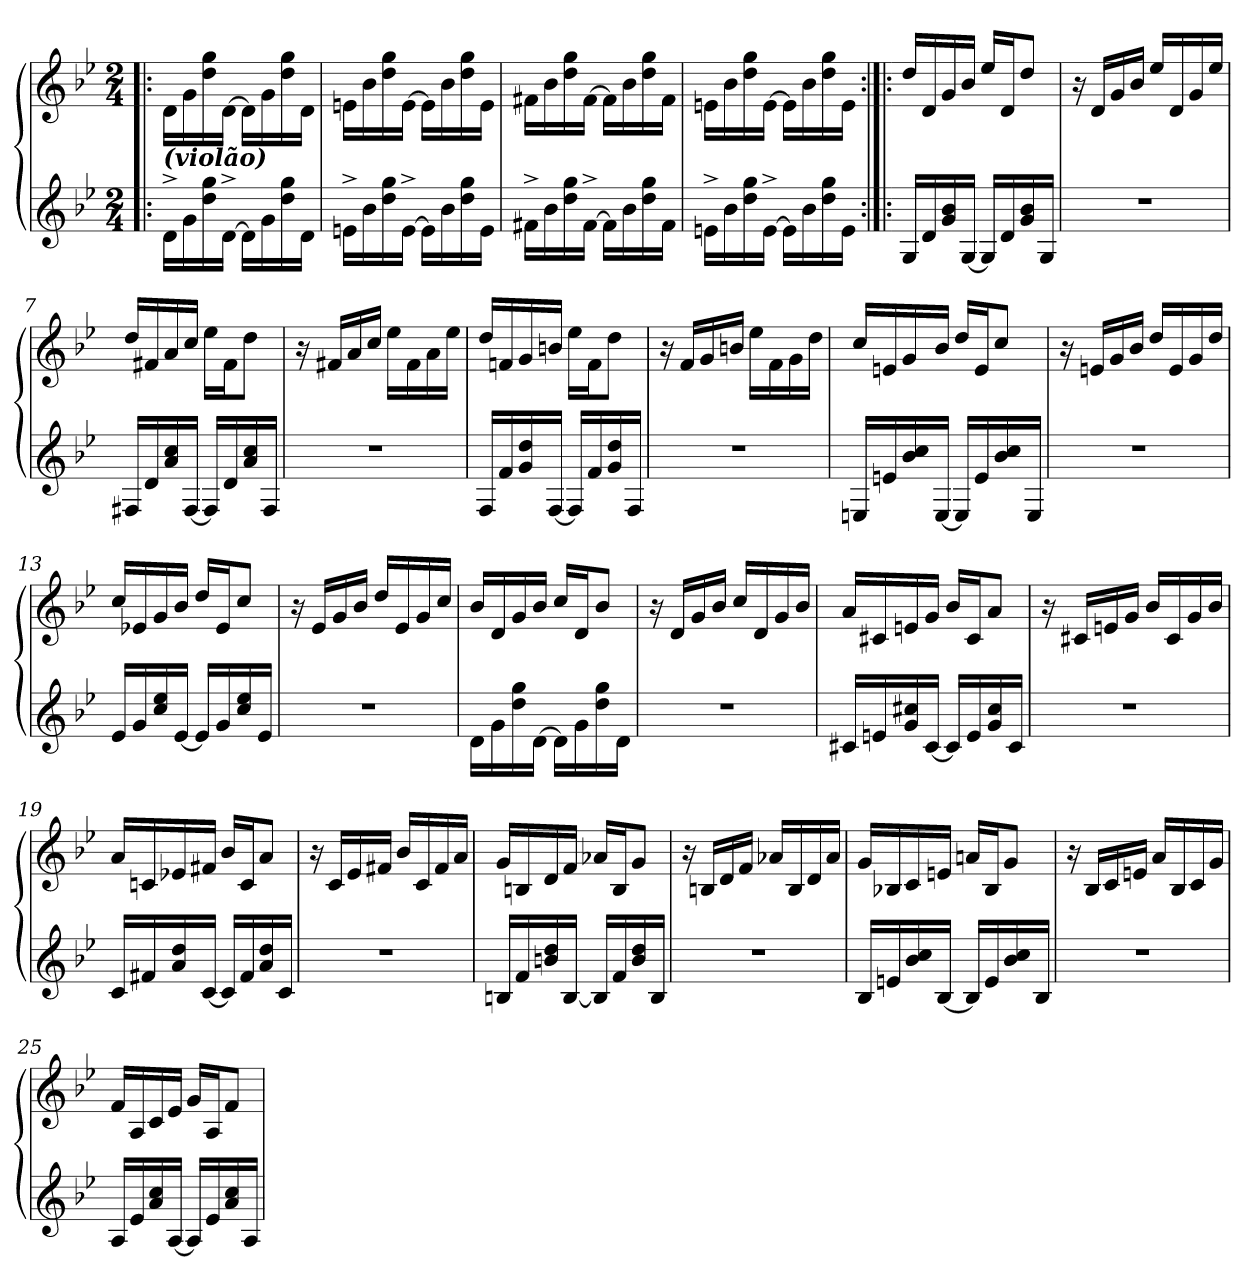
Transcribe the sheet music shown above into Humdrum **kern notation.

**kern	**kern
*part2	*part1
*staff2	*staff1
*clefG2	*clefG2
*k[b-e-]	*k[b-e-]
*B-:	*B-:
*M2/4	*M2/4
=1!|:	=1!|:
!	!LO:TX:b:Bi:t=(violão)
16d^>\LL	16d!\LL
16g\	16g!\
16dd\ 16gg\	16dd!\ 16gg!\
[16d^>\JJ	[16d!\JJ
16d\LL]	16d!\LL]
16g\	16g!\
16dd\ 16gg\	16dd!\ 16gg!\
16d\JJ	16d!\JJ
=2	=2
16e^>\LL	16en!\LL
16b-\	16b-!\
16dd\ 16gg\	16dd!\ 16gg!\
[16e^>\JJ	[16e!\JJ
16e\LL]	16e!\LL]
16b-\	16b-!\
16dd\ 16gg\	16dd!\ 16gg!\
16e\JJ	16e!\JJ
=3	=3
16f#^>\LL	16f#X!\LL
16b-\	16b-!\
16dd\ 16gg\	16dd!\ 16gg!\
[16f#^>\JJ	[16f#!\JJ
16f#\LL]	16f#!\LL]
16b-\	16b-!\
16dd\ 16gg\	16dd!\ 16gg!\
16f#\JJ	16f#!\JJ
=4	=4
16e^>\LL	16en!\LL
16b-\	16b-!\
16dd\ 16gg\	16dd!\ 16gg!\
[16e^>\JJ	[16e!\JJ
16e\LL]	16e!\LL]
16b-\	16b-!\
16dd\ 16gg\	16dd!\ 16gg!\
16e\JJ	16e!\JJ
!!LO:LB:g=z
=5:|!|:	=5:|!|:
16G/LL	16dd/LL
16d/	16d/
16g/ 16b-/	16g/
[16G/JJ	16b-/JJ
16G/LL]	16ee-/LL
16d/	16d/J
16g/ 16b-/	8dd/J
16G/JJ	.
=6	=6
2r	16r
.	16d/LL
.	16g/
.	16b-/JJ
.	16ee-/LL
.	16d/
.	16g/
.	16ee-/JJ
=7	=7
16F#/LL	16dd/LL
16d/	16f#X/
16a/ 16cc/	16a/
[16F#/JJ	16cc/JJ
16F#/LL]	16ee-\LL
16d/	16f#\J
16a/ 16cc/	8dd\J
16F#/JJ	.
=8	=8
2r	16r
.	16f#X/LL
.	16a/
.	16cc/JJ
.	16ee-\LL
.	16f#\
.	16a\
.	16ee-\JJ
=9	=9
16F/LL	16dd/LL
16f/	16fn/
16g/ 16dd/	16g/
[16F/JJ	16bn/JJ
16F/LL]	16ee-\LL
16f/	16f\J
16g/ 16dd/	8dd\J
16F/JJ	.
!!LO:LB:g=z
=10	=10
2r	16r
.	16f/LL
.	16g/
.	16bn/JJ
.	16ee-\LL
.	16f\
.	16g\
.	16dd\JJ
=11	=11
16E/LL	16cc/LL
16e/	16en/
16b-/ 16cc/	16g/
[16E/JJ	16b-/JJ
16E/LL]	16dd/LL
16e/	16e/J
16b-/ 16cc/	8cc/J
16E/JJ	.
=12	=12
2r	16r
.	16en/LL
.	16g/
.	16b-/JJ
.	16dd/LL
.	16e/
.	16g/
.	16dd/JJ
=13	=13
16e-/LL	16cc/LL
16g/	16e-X/
16cc/ 16ee-/	16g/
[16e-/JJ	16b-/JJ
16e-/LL]	16dd/LL
16g/	16e-/J
16cc/ 16ee-/	8cc/J
16e-/JJ	.
=14	=14
2r	16r
.	16e-/LL
.	16g/
.	16b-/JJ
.	16dd/LL
.	16e-/
.	16g/
.	16cc/JJ
!!LO:LB:g=z
=15	=15
16d\LL	16b-/LL
16g\	16d/
16dd\ 16gg\	16g/
[16d\JJ	16b-/JJ
16d\LL]	16cc/LL
16g\	16d/J
16dd\ 16gg\	8b-/J
16d\JJ	.
=16	=16
2r	16r
.	16d/LL
.	16g/
.	16b-/JJ
.	16cc/LL
.	16d/
.	16g/
.	16b-/JJ
=17	=17
16c#/LL	16a/LL
16e/	16c#X/
16g/ 16cc#/	16en/
[16c#/JJ	16g/JJ
16c#/LL]	16b-/LL
16e/	16c#/J
16g/ 16cc#/	8a/J
16c#/JJ	.
=18	=18
2r	16r
.	16c#X/LL
.	16en/
.	16g/JJ
.	16b-/LL
.	16c#/
.	16g/
.	16b-/JJ
=19	=19
16c/LL	16a/LL
16f#/	16cn/
16a/ 16dd/	16e-X/
[16c/JJ	16f#X/JJ
16c/LL]	16b-/LL
16f#/	16c/J
16a/ 16dd/	8a/J
16c/JJ	.
!!LO:LB:g=z
=20	=20
2r	16r
.	16c/LL
.	16e-/
.	16f#X/JJ
.	16b-/LL
.	16c/
.	16f#/
.	16a/JJ
=21	=21
16B/LL	16g/LL
16f/	16Bn/
16b/ 16dd/	16d/
[16B/JJ	16f/JJ
16B/LL]	16a-X/LL
16f/	16B/J
16b/ 16dd/	8g/J
16B/JJ	.
=22	=22
2r	16r
.	16Bn/LL
.	16d/
.	16f/JJ
.	16a-X/LL
.	16B/
.	16d/
.	16a-/JJ
=23	=23
16B-/LL	16g/LL
16e/	16B-X/
16b-/ 16cc/	16c/
[16B-/JJ	16en/JJ
16B-/LL]	16an/LL
16e/	16B-/J
16b-/ 16cc/	8g/J
16B-/JJ	.
=24	=24
2r	16r
.	16B-/LL
.	16c/
.	16en/JJ
.	16a/LL
.	16B-/
.	16c/
.	16g/JJ
!!LO:LB:g=z
=25	=25
16A/LL	16f/LL
16e-/	16A/
16a/ 16cc/	16c/
[16A/JJ	16e-/JJ
16A/LL]	16g/LL
16e-/	16A/J
16a/ 16cc/	8f/J
16A/JJ	.
=	=
*-	*-
